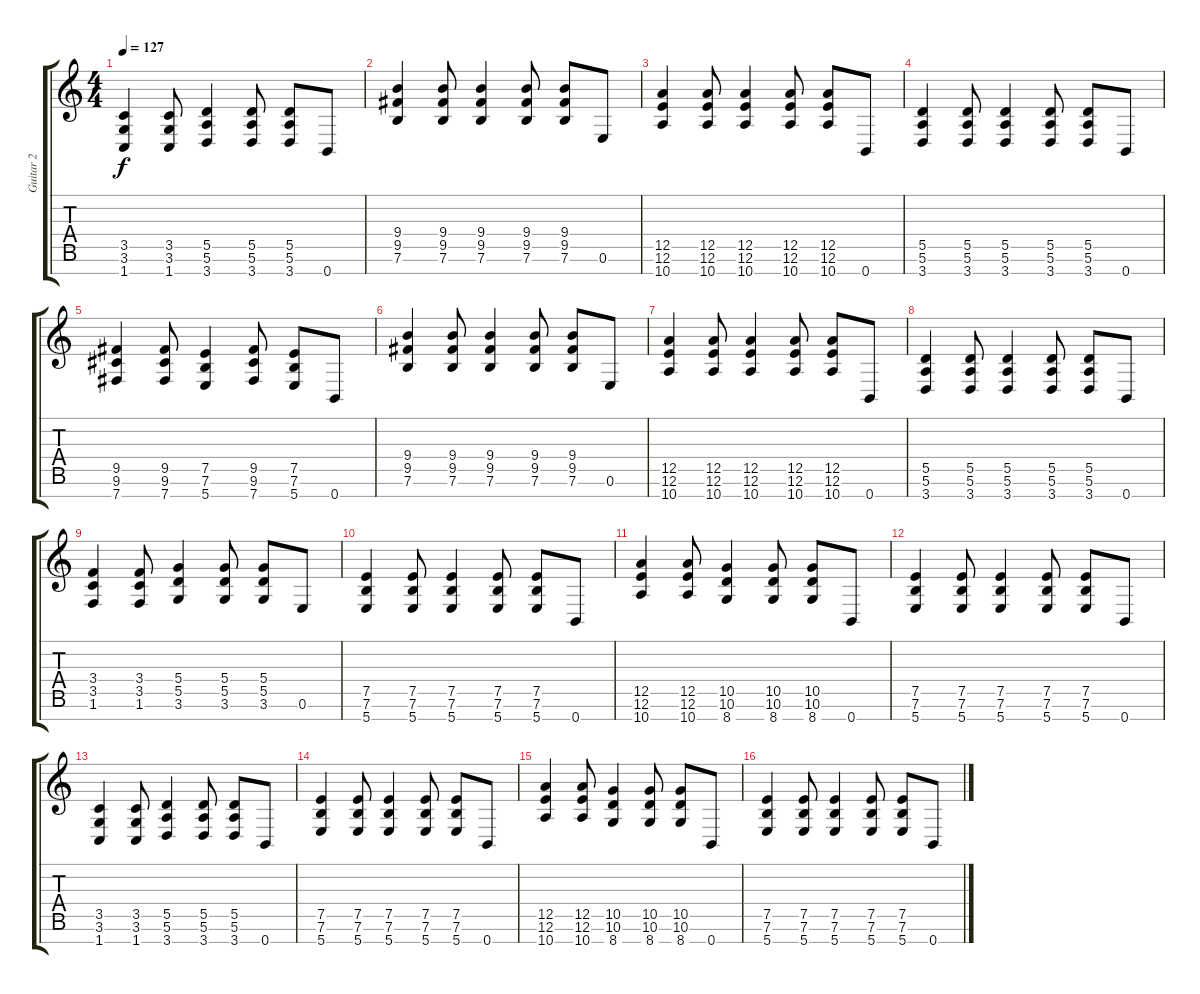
\track ("Guitar 2" "Guitar 2") {instrument distortionguitar}
\staff {score tabs}
\tuning (E4 B3 G3 D3 A2 E2 B1) {hide}
\ts (4 4)
\tempo 127
\clef g2
\ks c
(3.5 3.6 1.7).4{dy f} (3.5 3.6 1.7).8 (5.5 5.6 3.7).4 (5.5 5.6 3.7).8 (5.5 5.6 3.7).8 0.7.8 |
(9.4 9.5 7.6).4 (9.4 9.5 7.6).8 (9.4 9.5 7.6).4 (9.4 9.5 7.6).8 (9.4 9.5 7.6).8 0.6.8 |
(12.5 12.6 10.7).4 (12.5 12.6 10.7).8 (12.5 12.6 10.7).4 (12.5 12.6 10.7).8 (12.5 12.6 10.7).8 0.7.8 |
(5.5 5.6 3.7).4 (5.5 5.6 3.7).8 (5.5 5.6 3.7).4 (5.5 5.6 3.7).8 (5.5 5.6 3.7).8 0.7.8 |
(9.5 9.6 7.7).4 (9.5 9.6 7.7).8 (7.5 7.6 5.7).4 (9.5 9.6 7.7).8 (7.5 7.6 5.7).8 0.7.8 |
(9.4 9.5 7.6).4 (9.4 9.5 7.6).8 (9.4 9.5 7.6).4 (9.4 9.5 7.6).8 (9.4 9.5 7.6).8 0.6.8 |
(12.5 12.6 10.7).4 (12.5 12.6 10.7).8 (12.5 12.6 10.7).4 (12.5 12.6 10.7).8 (12.5 12.6 10.7).8 0.7.8 |
(5.5 5.6 3.7).4 (5.5 5.6 3.7).8 (5.5 5.6 3.7).4 (5.5 5.6 3.7).8 (5.5 5.6 3.7).8 0.7.8 |
(3.4 3.5 1.6).4 (3.4 3.5 1.6).8 (5.4 5.5 3.6).4 (5.4 5.5 3.6).8 (5.4 5.5 3.6).8 0.6.8 |
(7.5 7.6 5.7).4 (7.5 7.6 5.7).8 (7.5 7.6 5.7).4 (7.5 7.6 5.7).8 (7.5 7.6 5.7).8 0.7.8 |
(12.5 12.6 10.7).4 (12.5 12.6 10.7).8 (10.5 10.6 8.7).4 (10.5 10.6 8.7).8 (10.5 10.6 8.7).8 0.7.8 |
(7.5 7.6 5.7).4 (7.5 7.6 5.7).8 (7.5 7.6 5.7).4 (7.5 7.6 5.7).8 (7.5 7.6 5.7).8 0.7.8 |
(3.5 3.6 1.7).4 (3.5 3.6 1.7).8 (5.5 5.6 3.7).4 (5.5 5.6 3.7).8 (5.5 5.6 3.7).8 0.7.8 |
(7.5 7.6 5.7).4 (7.5 7.6 5.7).8 (7.5 7.6 5.7).4 (7.5 7.6 5.7).8 (7.5 7.6 5.7).8 0.7.8 |
(12.5 12.6 10.7).4 (12.5 12.6 10.7).8 (10.5 10.6 8.7).4 (10.5 10.6 8.7).8 (10.5 10.6 8.7).8 0.7.8 |
(7.5 7.6 5.7).4 (7.5 7.6 5.7).8 (7.5 7.6 5.7).4 (7.5 7.6 5.7).8 (7.5 7.6 5.7).8 0.7.8
